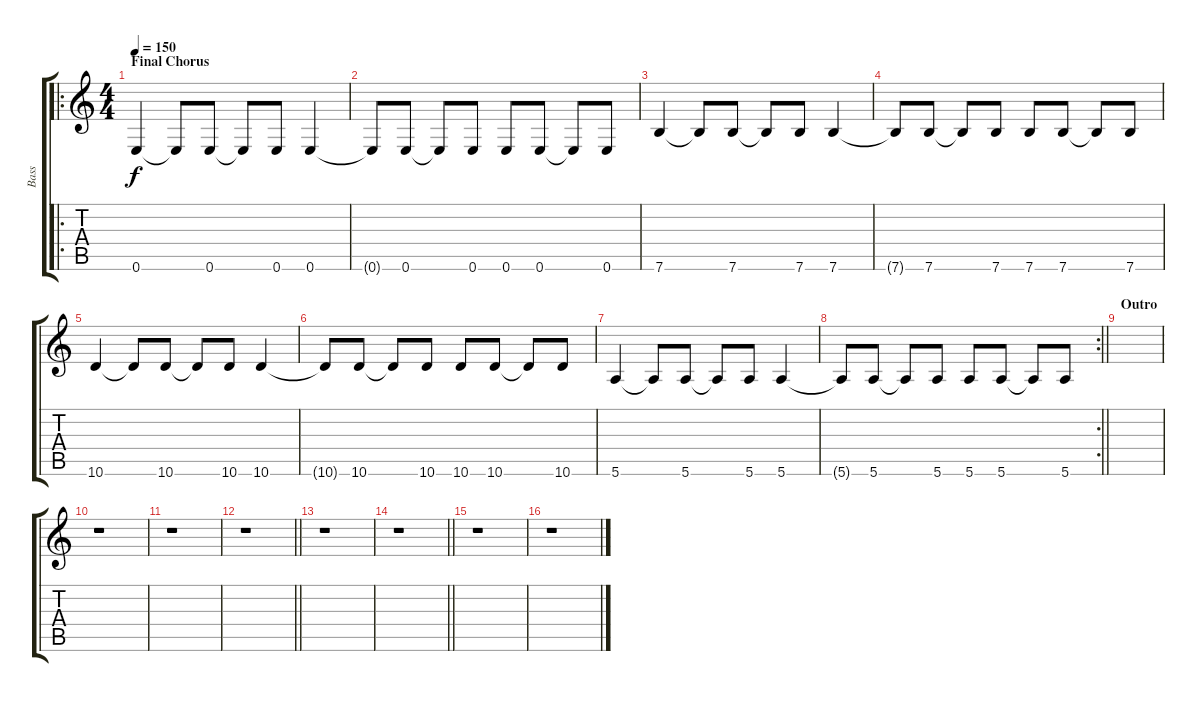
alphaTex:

\track ("Bass" "Bass") {instrument electricbassfinger}
\staff {score tabs}
\tuning (E4 B3 G3 D3 A2 E2) {hide}
\ro
\ts (4 4)
\section ("" "Final Chorus")
\tempo 150
\clef g2
\ks c
0.6.4{dy f} 0.6{t}.8 0.6.8 0.6{t}.8 0.6.8 0.6.4 |
0.6{t}.8 0.6.8 0.6{t}.8 0.6.8 0.6.8 0.6.8 0.6{t}.8 0.6.8 |
7.6.4 7.6{t}.8 7.6.8 7.6{t}.8 7.6.8 7.6.4 |
7.6{t}.8 7.6.8 7.6{t}.8 7.6.8 7.6.8 7.6.8 7.6{t}.8 7.6.8 |
10.6.4 10.6{t}.8 10.6.8 10.6{t}.8 10.6.8 10.6.4 |
10.6{t}.8 10.6.8 10.6{t}.8 10.6.8 10.6.8 10.6.8 10.6{t}.8 10.6.8 |
5.6.4 5.6{t}.8 5.6.8 5.6{t}.8 5.6.8 5.6.4 |
\rc 2
\barLineRight lightlight
5.6{t}.8 5.6.8 5.6{t}.8 5.6.8 5.6.8 5.6.8 5.6{t}.8 5.6.8 |
\section ("" "Outro")
|
r.1 |
r.1 |
\barLineRight lightlight
r.1 |
r.1 |
\barLineRight lightlight
r.1 |
r.1 |
r.1
